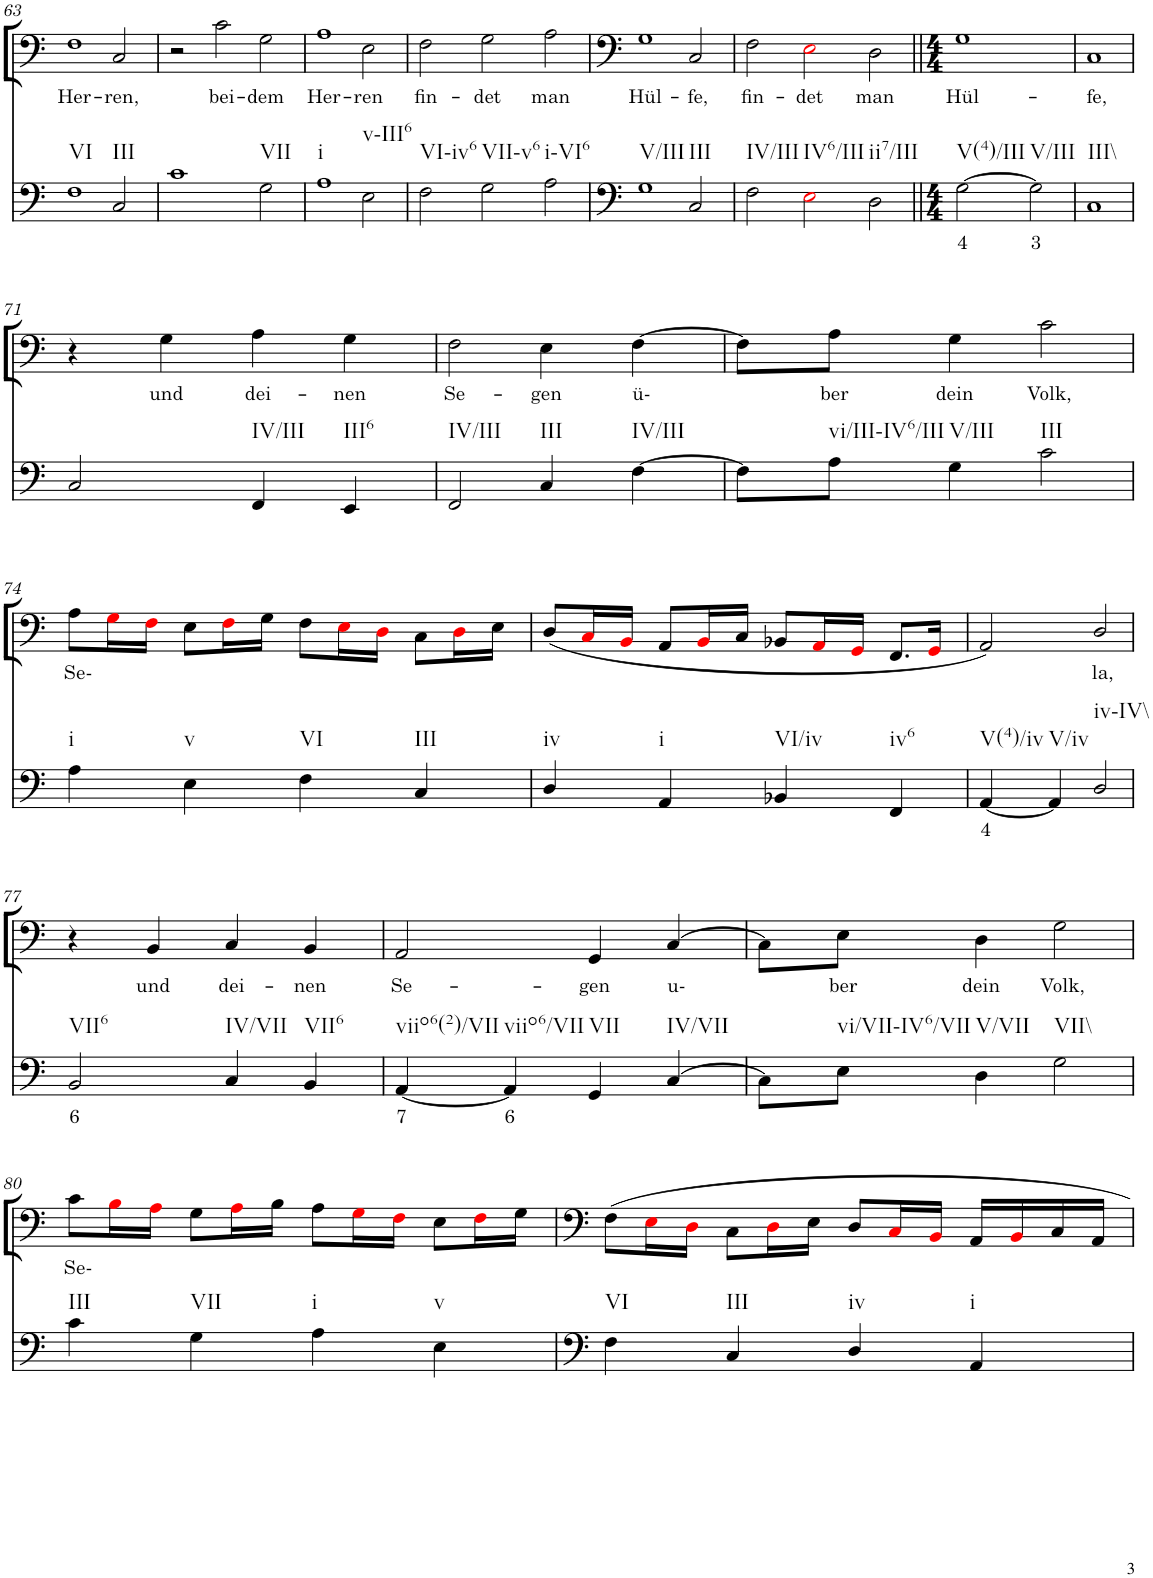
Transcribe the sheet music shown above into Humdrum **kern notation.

**kern	**text	**kern	**text
*part2	*part2	*part1	*part1
*staff2	*staff2	*staff1	*staff1
*I"Continuo	*	*I"Bass	*
!!LO:PB:g=z
*clefF4	*	*clefF4	*
*k[]	*	*k[]	*
*M3/2	*	*M3/2	*
=63	=63	=63	=63
!LO:TX:b:t=VI	!	!	!
!	!	!	!LO:LY:b
1F	.	1F	Her-
!LO:TX:b:t=III	!	!	!
!	!	!	!LO:LY:b
2C/	.	2C/	ren,
=64	=64	=64	=64
1c	.	2r	.
!	!	!	!LO:LY:b
.	.	2c\	bei-
!LO:TX:b:t=VII	!	!	!
!	!	!	!LO:LY:b
2G\	.	2G\	dem
=65	=65	=65	=65
!LO:TX:b:t=i	!	!	!
!	!	!	!LO:LY:b
1A	.	1A	Her-
!LO:TX:b:t=v-III6	!	!	!
!	!	!	!LO:LY:b
2E\	.	2E\	ren
=66	=66	=66	=66
!LO:TX:b:t=VI-iv6	!	!	!
!	!	!	!LO:LY:b
2F\	.	2F\	fin-
!LO:TX:b:t=VII-v6	!	!	!
!	!	!	!LO:LY:b
2G\	.	2G\	det
!LO:TX:b:t=i-VI6	!	!	!
!	!	!	!LO:LY:b
2A\	.	2A\	man
=67	=67	=67	=67
!LO:TX:b:t=V/III	!	!	!
!	!	!	!LO:LY:b
1G	.	1G	Hül-
!LO:TX:b:t=III	!	!	!
!	!	!	!LO:LY:b
2C/	.	2C/	fe,
=68	=68	=68	=68
!LO:TX:b:t=IV/III	!	!	!
!	!	!	!LO:LY:b
2F\	.	2F\	fin-
!LO:TX:b:t=IV6/III	!	!	!
!	!	!	!LO:LY:b
2Ei\	.	2Ei\	det
!LO:TX:b:t=ii7/III	!	!	!
!	!	!	!LO:LY:b
2D\	.	2D\	man
=69||	=69||	=69||	=69||
*M4/4	*	*M4/4	*
!LO:TX:b:t=V(4)/III	!	!	!
!	!LO:LY:b	!	!LO:LY:b
[2G\	4	1G	Hül-
!LO:TX:b:t=V/III	!	!	!
!	!LO:LY:b	!	!
2G\]	3	.	.
=70	=70	=70	=70
!LO:TX:b:t=III\\	!	!	!
!	!	!	!LO:LY:b
1C	.	1C	fe,
!!LO:LB:g=z
=71	=71	=71	=71
2C/	.	4r	.
!	!	!	!LO:LY:b
.	.	4G\	und
!LO:TX:b:t=IV/III	!	!	!
!	!	!	!LO:LY:b
4FF/	.	4A\	dei-
!LO:TX:b:t=III6	!	!	!
!	!	!	!LO:LY:b
4EE/	.	4G\	nen
=72	=72	=72	=72
!LO:TX:b:t=IV/III	!	!	!
!	!	!	!LO:LY:b
2FF/	.	2F\	Se-
!LO:TX:b:t=III	!	!	!
!	!	!	!LO:LY:b
4C/	.	4E\	gen
!LO:TX:b:t=IV/III	!	!	!
!	!	!	!LO:LY:b
[4F\	.	[4F\	ü-
=73	=73	=73	=73
8F\L]	.	8F\L]	.
!LO:TX:b:t=vi/III-IV6/III	!	!	!
!	!	!	!LO:LY:b
8A\J	.	8A\J	ber
!LO:TX:b:t=V/III	!	!	!
!	!	!	!LO:LY:b
4G\	.	4G\	dein
!LO:TX:b:t=III	!	!	!
!	!	!	!LO:LY:b
2c\	.	2c\	Volk,
!!LO:LB:g=z
=74	=74	=74	=74
!LO:TX:b:t=i	!	!	!
!	!	!	!LO:LY:b
4A\	.	8A\L	Se-
.	.	16Gi\L	.
.	.	16Fi\JJ	.
!LO:TX:b:t=v	!	!	!
4E\	.	8E\L	.
.	.	16Fi\L	.
.	.	16G\JJ	.
!LO:TX:b:t=VI	!	!	!
4F\	.	8F\L	.
.	.	16Ei\L	.
.	.	16Di\JJ	.
!LO:TX:b:t=III	!	!	!
4C/	.	8C\L	.
.	.	16Di\L	.
.	.	16E\JJ	.
=75	=75	=75	=75
!LO:TX:b:t=iv	!	!	!
4D/	.	(8D/L	.
.	.	16Ci/L	.
.	.	16BBi/JJ	.
!LO:TX:b:t=i	!	!	!
4AA/	.	8AA/L	.
.	.	16BBi/L	.
.	.	16C/JJ	.
!LO:TX:b:t=VI/iv	!	!	!
4BB-X/	.	8BB-X/L	.
.	.	16AAi/L	.
.	.	16GGi/JJ	.
!LO:TX:b:t=iv6	!	!	!
4FF/	.	8.FF/L	.
.	.	16GGi/Jk	.
=76	=76	=76	=76
!LO:TX:b:t=V(4)/iv	!	!	!
!	!LO:LY:b	!	!
[4AA/	4	2AA/)	.
!LO:TX:b:t=V/iv	!	!	!
4AA/]	.	.	.
!LO:TX:b:t=iv\\-IV\\	!	!	!
!	!	!	!LO:LY:b
2D/	.	2D/	la,
!!LO:LB:g=z
=77	=77	=77	=77
!LO:TX:b:t=VII6	!	!	!
!	!LO:LY:b	!	!
2BB/	6	4r	.
!	!	!	!LO:LY:b
.	.	4BB/	und
!LO:TX:b:t=IV/VII	!	!	!
!	!	!	!LO:LY:b
4C/	.	4C/	dei-
!LO:TX:b:t=VII6	!	!	!
!	!	!	!LO:LY:b
4BB/	.	4BB/	nen
=78	=78	=78	=78
!LO:TX:b:t=viio6(2)/VII	!	!	!
!	!LO:LY:b	!	!LO:LY:b
[4AA/	7	2AA/	Se-
!LO:TX:b:t=viio6/VII	!	!	!
!	!LO:LY:b	!	!
4AA/]	6	.	.
!LO:TX:b:t=VII	!	!	!
!	!	!	!LO:LY:b
4GG/	.	4GG/	gen
!LO:TX:b:t=IV/VII	!	!	!
!	!	!	!LO:LY:b
[4C/	.	[4C/	u-
=79	=79	=79	=79
8C\L]	.	8C\L]	.
!LO:TX:b:t=vi/VII-IV6/VII	!	!	!
!	!	!	!LO:LY:b
8E\J	.	8E\J	ber
!LO:TX:b:t=V/VII	!	!	!
!	!	!	!LO:LY:b
4D\	.	4D\	dein
!LO:TX:b:t=VII\\	!	!	!
!	!	!	!LO:LY:b
2G\	.	2G\	Volk,
!!LO:LB:g=z
=80	=80	=80	=80
!LO:TX:b:t=III	!	!	!
!	!	!	!LO:LY:b
4c\	.	8c\L	Se-
.	.	16Bi\L	.
.	.	16Ai\JJ	.
!LO:TX:b:t=VII	!	!	!
4G\	.	8G\L	.
.	.	16Ai\L	.
.	.	16B\JJ	.
!LO:TX:b:t=i	!	!	!
4A\	.	8A\L	.
.	.	16Gi\L	.
.	.	16Fi\JJ	.
!LO:TX:b:t=v	!	!	!
4E\	.	8E\L	.
.	.	16Fi\L	.
.	.	16G\JJ	.
=81	=81	=81	=81
!LO:TX:b:t=VI	!	!	!
4F\	.	8F\L	.
.	.	16Ei\L	.
.	.	16Di\JJ	.
!LO:TX:b:t=III	!	!	!
4C/	.	8C\L	.
.	.	16Di\L	.
.	.	16E\JJ	.
!LO:TX:b:t=iv	!	!	!
4D/	.	8D/L	.
.	.	16Ci/L	.
.	.	16BBi/JJ	.
!LO:TX:b:t=i	!	!	!
4AA/	.	16AA/LL	.
.	.	16BBi/	.
.	.	16C/	.
.	.	16AA/JJ	.
=	=	=	=
*-	*-	*-	*-
